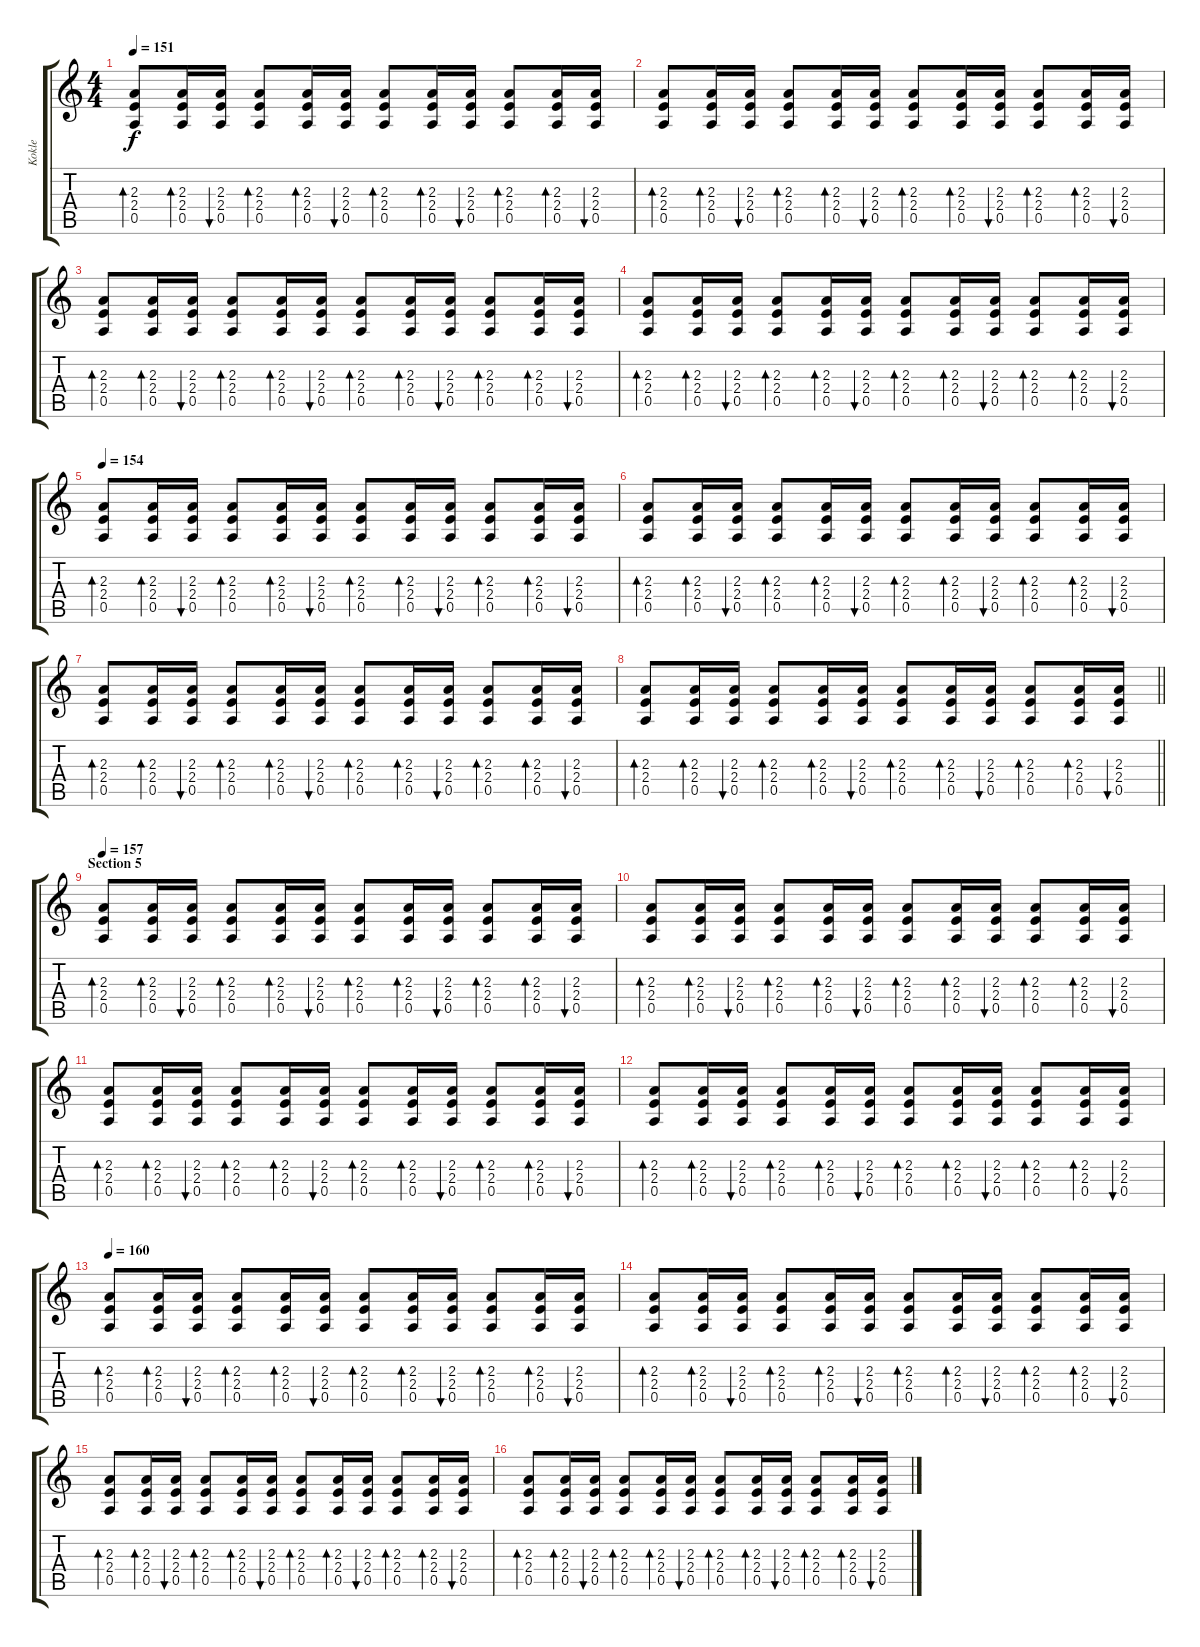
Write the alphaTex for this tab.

\track ("Kokle" "Kokle") {instrument acousticguitarsteel}
\staff {score tabs}
\tuning (E4 B3 G3 D3 A2 E2) {hide}
\ts (4 4)
\tempo 151
\clef g2
\ks c
(2.3 2.4 0.5).8{bd 60 dy f} (2.3 2.4 0.5).16{bd 60} (2.3 2.4 0.5).16{bu 60} (2.3 2.4 0.5).8{bd 60} (2.3 2.4 0.5).16{bd 60} (2.3 2.4 0.5).16{bu 60} (2.3 2.4 0.5).8{bd 60} (2.3 2.4 0.5).16{bd 60} (2.3 2.4 0.5).16{bu 60} (2.3 2.4 0.5).8{bd 60} (2.3 2.4 0.5).16{bd 60} (2.3 2.4 0.5).16{bu 60} |
(2.3 2.4 0.5).8{bd 60} (2.3 2.4 0.5).16{bd 60} (2.3 2.4 0.5).16{bu 60} (2.3 2.4 0.5).8{bd 60} (2.3 2.4 0.5).16{bd 60} (2.3 2.4 0.5).16{bu 60} (2.3 2.4 0.5).8{bd 60} (2.3 2.4 0.5).16{bd 60} (2.3 2.4 0.5).16{bu 60} (2.3 2.4 0.5).8{bd 60} (2.3 2.4 0.5).16{bd 60} (2.3 2.4 0.5).16{bu 60} |
(2.3 2.4 0.5).8{bd 60} (2.3 2.4 0.5).16{bd 60} (2.3 2.4 0.5).16{bu 60} (2.3 2.4 0.5).8{bd 60} (2.3 2.4 0.5).16{bd 60} (2.3 2.4 0.5).16{bu 60} (2.3 2.4 0.5).8{bd 60} (2.3 2.4 0.5).16{bd 60} (2.3 2.4 0.5).16{bu 60} (2.3 2.4 0.5).8{bd 60} (2.3 2.4 0.5).16{bd 60} (2.3 2.4 0.5).16{bu 60} |
(2.3 2.4 0.5).8{bd 60} (2.3 2.4 0.5).16{bd 60} (2.3 2.4 0.5).16{bu 60} (2.3 2.4 0.5).8{bd 60} (2.3 2.4 0.5).16{bd 60} (2.3 2.4 0.5).16{bu 60} (2.3 2.4 0.5).8{bd 60} (2.3 2.4 0.5).16{bd 60} (2.3 2.4 0.5).16{bu 60} (2.3 2.4 0.5).8{bd 60} (2.3 2.4 0.5).16{bd 60} (2.3 2.4 0.5).16{bu 60} |
\tempo 154
(2.3 2.4 0.5).8{bd 60} (2.3 2.4 0.5).16{bd 60} (2.3 2.4 0.5).16{bu 60} (2.3 2.4 0.5).8{bd 60} (2.3 2.4 0.5).16{bd 60} (2.3 2.4 0.5).16{bu 60} (2.3 2.4 0.5).8{bd 60} (2.3 2.4 0.5).16{bd 60} (2.3 2.4 0.5).16{bu 60} (2.3 2.4 0.5).8{bd 60} (2.3 2.4 0.5).16{bd 60} (2.3 2.4 0.5).16{bu 60} |
(2.3 2.4 0.5).8{bd 60} (2.3 2.4 0.5).16{bd 60} (2.3 2.4 0.5).16{bu 60} (2.3 2.4 0.5).8{bd 60} (2.3 2.4 0.5).16{bd 60} (2.3 2.4 0.5).16{bu 60} (2.3 2.4 0.5).8{bd 60} (2.3 2.4 0.5).16{bd 60} (2.3 2.4 0.5).16{bu 60} (2.3 2.4 0.5).8{bd 60} (2.3 2.4 0.5).16{bd 60} (2.3 2.4 0.5).16{bu 60} |
(2.3 2.4 0.5).8{bd 60} (2.3 2.4 0.5).16{bd 60} (2.3 2.4 0.5).16{bu 60} (2.3 2.4 0.5).8{bd 60} (2.3 2.4 0.5).16{bd 60} (2.3 2.4 0.5).16{bu 60} (2.3 2.4 0.5).8{bd 60} (2.3 2.4 0.5).16{bd 60} (2.3 2.4 0.5).16{bu 60} (2.3 2.4 0.5).8{bd 60} (2.3 2.4 0.5).16{bd 60} (2.3 2.4 0.5).16{bu 60} |
\barLineRight lightlight
(2.3 2.4 0.5).8{bd 60} (2.3 2.4 0.5).16{bd 60} (2.3 2.4 0.5).16{bu 60} (2.3 2.4 0.5).8{bd 60} (2.3 2.4 0.5).16{bd 60} (2.3 2.4 0.5).16{bu 60} (2.3 2.4 0.5).8{bd 60} (2.3 2.4 0.5).16{bd 60} (2.3 2.4 0.5).16{bu 60} (2.3 2.4 0.5).8{bd 60} (2.3 2.4 0.5).16{bd 60} (2.3 2.4 0.5).16{bu 60} |
\section ("" "Section 5")
\tempo 157
(2.3 2.4 0.5).8{bd 60} (2.3 2.4 0.5).16{bd 60} (2.3 2.4 0.5).16{bu 60} (2.3 2.4 0.5).8{bd 60} (2.3 2.4 0.5).16{bd 60} (2.3 2.4 0.5).16{bu 60} (2.3 2.4 0.5).8{bd 60} (2.3 2.4 0.5).16{bd 60} (2.3 2.4 0.5).16{bu 60} (2.3 2.4 0.5).8{bd 60} (2.3 2.4 0.5).16{bd 60} (2.3 2.4 0.5).16{bu 60} |
(2.3 2.4 0.5).8{bd 60} (2.3 2.4 0.5).16{bd 60} (2.3 2.4 0.5).16{bu 60} (2.3 2.4 0.5).8{bd 60} (2.3 2.4 0.5).16{bd 60} (2.3 2.4 0.5).16{bu 60} (2.3 2.4 0.5).8{bd 60} (2.3 2.4 0.5).16{bd 60} (2.3 2.4 0.5).16{bu 60} (2.3 2.4 0.5).8{bd 60} (2.3 2.4 0.5).16{bd 60} (2.3 2.4 0.5).16{bu 60} |
(2.3 2.4 0.5).8{bd 60} (2.3 2.4 0.5).16{bd 60} (2.3 2.4 0.5).16{bu 60} (2.3 2.4 0.5).8{bd 60} (2.3 2.4 0.5).16{bd 60} (2.3 2.4 0.5).16{bu 60} (2.3 2.4 0.5).8{bd 60} (2.3 2.4 0.5).16{bd 60} (2.3 2.4 0.5).16{bu 60} (2.3 2.4 0.5).8{bd 60} (2.3 2.4 0.5).16{bd 60} (2.3 2.4 0.5).16{bu 60} |
(2.3 2.4 0.5).8{bd 60} (2.3 2.4 0.5).16{bd 60} (2.3 2.4 0.5).16{bu 60} (2.3 2.4 0.5).8{bd 60} (2.3 2.4 0.5).16{bd 60} (2.3 2.4 0.5).16{bu 60} (2.3 2.4 0.5).8{bd 60} (2.3 2.4 0.5).16{bd 60} (2.3 2.4 0.5).16{bu 60} (2.3 2.4 0.5).8{bd 60} (2.3 2.4 0.5).16{bd 60} (2.3 2.4 0.5).16{bu 60} |
\tempo 160
(2.3 2.4 0.5).8{bd 60} (2.3 2.4 0.5).16{bd 60} (2.3 2.4 0.5).16{bu 60} (2.3 2.4 0.5).8{bd 60} (2.3 2.4 0.5).16{bd 60} (2.3 2.4 0.5).16{bu 60} (2.3 2.4 0.5).8{bd 60} (2.3 2.4 0.5).16{bd 60} (2.3 2.4 0.5).16{bu 60} (2.3 2.4 0.5).8{bd 60} (2.3 2.4 0.5).16{bd 60} (2.3 2.4 0.5).16{bu 60} |
(2.3 2.4 0.5).8{bd 60} (2.3 2.4 0.5).16{bd 60} (2.3 2.4 0.5).16{bu 60} (2.3 2.4 0.5).8{bd 60} (2.3 2.4 0.5).16{bd 60} (2.3 2.4 0.5).16{bu 60} (2.3 2.4 0.5).8{bd 60} (2.3 2.4 0.5).16{bd 60} (2.3 2.4 0.5).16{bu 60} (2.3 2.4 0.5).8{bd 60} (2.3 2.4 0.5).16{bd 60} (2.3 2.4 0.5).16{bu 60} |
(2.3 2.4 0.5).8{bd 60} (2.3 2.4 0.5).16{bd 60} (2.3 2.4 0.5).16{bu 60} (2.3 2.4 0.5).8{bd 60} (2.3 2.4 0.5).16{bd 60} (2.3 2.4 0.5).16{bu 60} (2.3 2.4 0.5).8{bd 60} (2.3 2.4 0.5).16{bd 60} (2.3 2.4 0.5).16{bu 60} (2.3 2.4 0.5).8{bd 60} (2.3 2.4 0.5).16{bd 60} (2.3 2.4 0.5).16{bu 60} |
(2.3 2.4 0.5).8{bd 60} (2.3 2.4 0.5).16{bd 60} (2.3 2.4 0.5).16{bu 60} (2.3 2.4 0.5).8{bd 60} (2.3 2.4 0.5).16{bd 60} (2.3 2.4 0.5).16{bu 60} (2.3 2.4 0.5).8{bd 60} (2.3 2.4 0.5).16{bd 60} (2.3 2.4 0.5).16{bu 60} (2.3 2.4 0.5).8{bd 60} (2.3 2.4 0.5).16{bd 60} (2.3 2.4 0.5).16{bu 60}
